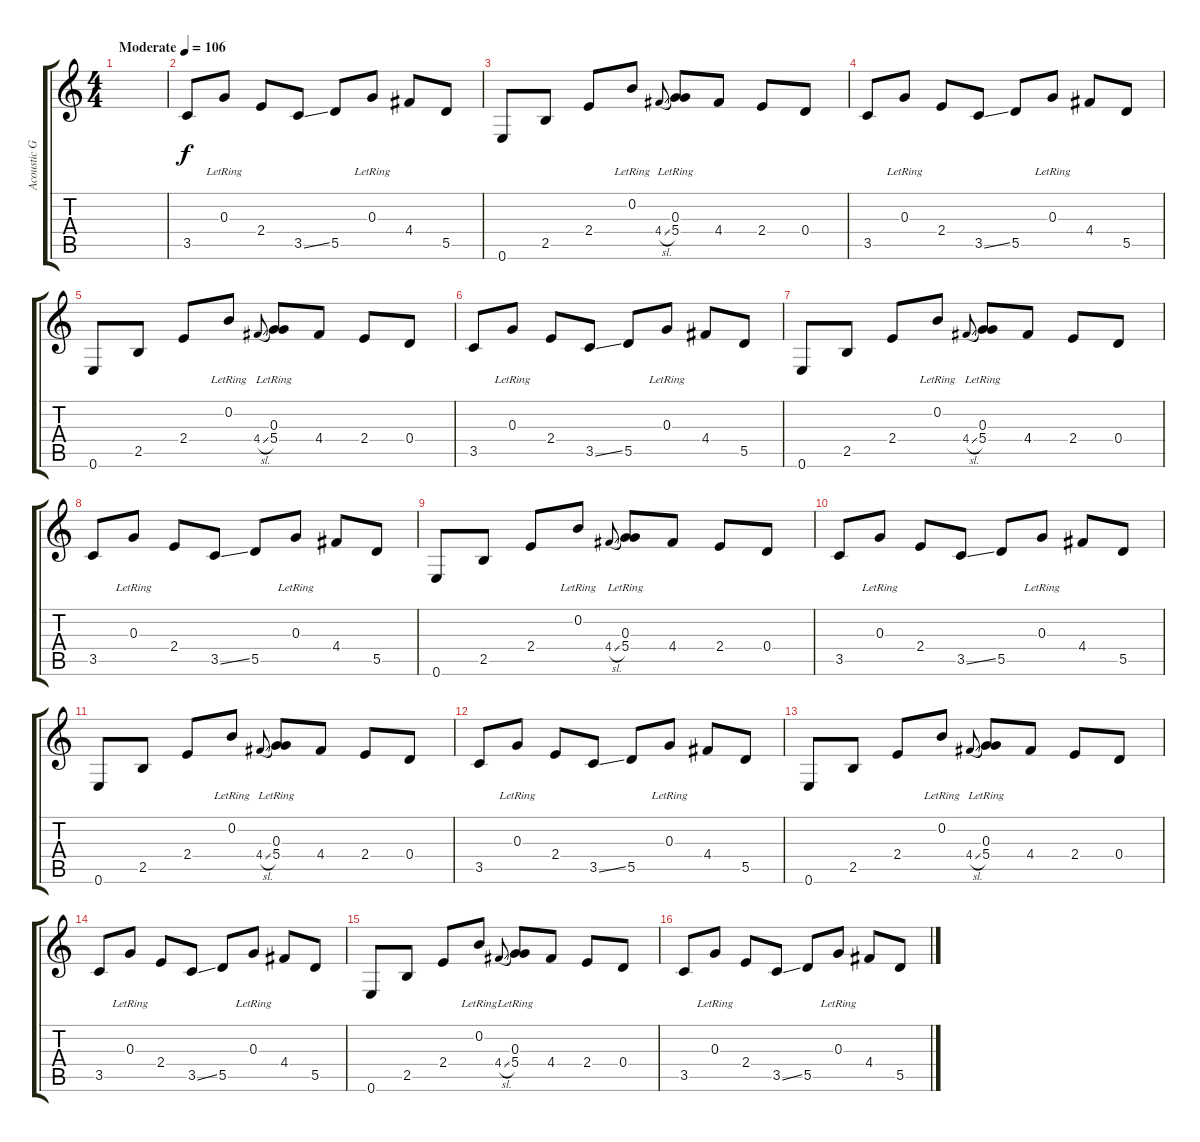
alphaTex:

\track ("Acoustic Guitar" "Acoustic G") {instrument acousticguitarsteel}
\staff {score tabs}
\tuning (E4 B3 G3 D3 A2 E2) {hide}
\ts (4 4)
\tempo (106 "Moderate")
\clef g2
\ks c
|
3.5.8 0.3{lr}.8 2.4.8 3.5{ss}.8 5.5.8 0.3{lr}.8 4.4.8 5.5.8 |
0.6.8 2.5.8 2.4.8 0.2{lr}.8 4.4{sl}.8{gr onbeat} (0.3{lr} 5.4).8 4.4.8 2.4.8 0.4.8 |
3.5.8 0.3{lr}.8 2.4.8 3.5{ss}.8 5.5.8 0.3{lr}.8 4.4.8 5.5.8 |
0.6.8 2.5.8 2.4.8 0.2{lr}.8 4.4{sl}.8{gr onbeat} (0.3{lr} 5.4).8 4.4.8 2.4.8 0.4.8 |
3.5.8 0.3{lr}.8 2.4.8 3.5{ss}.8 5.5.8 0.3{lr}.8 4.4.8 5.5.8 |
0.6.8 2.5.8 2.4.8 0.2{lr}.8 4.4{sl}.8{gr onbeat} (0.3{lr} 5.4).8 4.4.8 2.4.8 0.4.8 |
3.5.8 0.3{lr}.8 2.4.8 3.5{ss}.8 5.5.8 0.3{lr}.8 4.4.8 5.5.8 |
0.6.8 2.5.8 2.4.8 0.2{lr}.8 4.4{sl}.8{gr onbeat} (0.3{lr} 5.4).8 4.4.8 2.4.8 0.4.8 |
3.5.8 0.3{lr}.8 2.4.8 3.5{ss}.8 5.5.8 0.3{lr}.8 4.4.8 5.5.8 |
0.6.8 2.5.8 2.4.8 0.2{lr}.8 4.4{sl}.8{gr onbeat} (0.3{lr} 5.4).8 4.4.8 2.4.8 0.4.8 |
3.5.8 0.3{lr}.8 2.4.8 3.5{ss}.8 5.5.8 0.3{lr}.8 4.4.8 5.5.8 |
0.6.8 2.5.8 2.4.8 0.2{lr}.8 4.4{sl}.8{gr onbeat} (0.3{lr} 5.4).8 4.4.8 2.4.8 0.4.8 |
3.5.8 0.3{lr}.8 2.4.8 3.5{ss}.8 5.5.8 0.3{lr}.8 4.4.8 5.5.8 |
0.6.8 2.5.8 2.4.8 0.2{lr}.8 4.4{sl}.8{gr onbeat} (0.3{lr} 5.4).8 4.4.8 2.4.8 0.4.8 |
3.5.8 0.3{lr}.8 2.4.8 3.5{ss}.8 5.5.8 0.3{lr}.8 4.4.8 5.5.8
